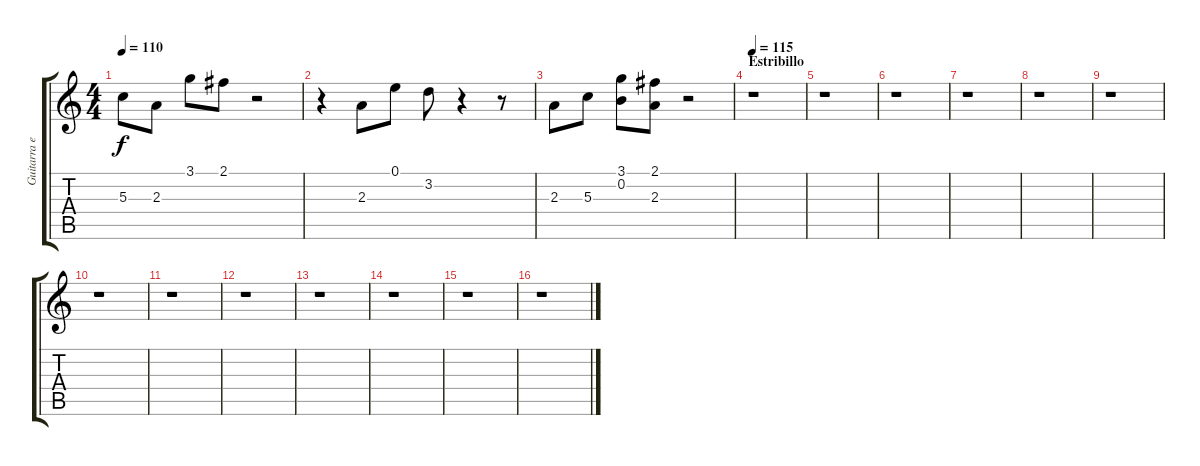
\track ("Guitarra eléctrica" "Guitarra e") {instrument electricguitarclean}
\staff {score tabs}
\tuning (E4 B3 G3 D3 A2 E2) {hide}
\ts (4 4)
\tempo 110
\clef g2
\ks c
5.3.8{dy f} 2.3.8 3.1.8 2.1.8 r.2 |
r.4 2.3.8 0.1.8 3.2.8 r.4 r.8 |
2.3.8 5.3.8 (3.1 0.2).8 (2.1 2.3).8 r.2 |
\section ("" "Estribillo")
\tempo 115
r.1 |
r.1 |
r.1 |
r.1 |
r.1 |
r.1 |
r.1 |
r.1 |
r.1 |
r.1 |
r.1 |
r.1 |
r.1
